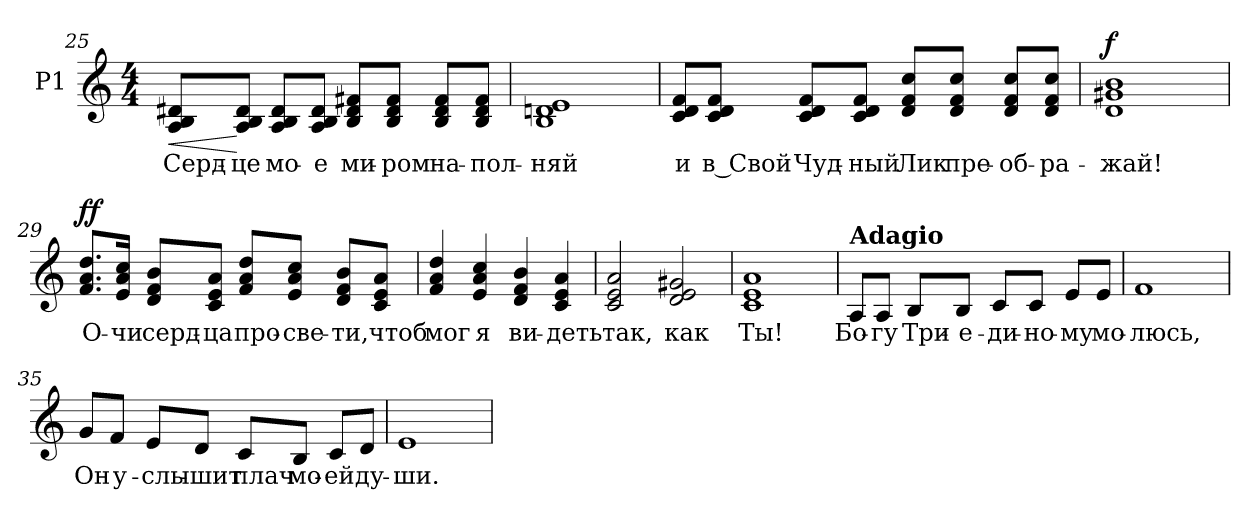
**kern	**text	**dynam
*part1	*part1	*part1
*staff1	*staff1	*staff1
*I"P1	*	*
!!LO:PB:g=z
*clefG2	*	*
*k[]	*	*
*a:	*	*
*M4/4	*	*
=25	=25	=25
!	!LO:LY:b:color=#000000	!LO:HP:b
8Ai/ 8Bi/ 8d#Xi/L	Серд-	<
!	!LO:LY:b:color=#000000	!
8Ai/ 8Bi/ 8d#i/J	-це	[
!	!LO:LY:b:color=#000000	!
8Ai/ 8Bi/ 8d#i/L	мо-	.
!	!LO:LY:b:color=#000000	!
8Ai/ 8Bi/ 8d#i/J	-е	.
!	!LO:LY:b:color=#000000	!
8Bi/ 8d#i/ 8f#Xi/L	ми-	.
!	!LO:LY:b:color=#000000	!
8Bi/ 8d#i/ 8f#i/J	-ром	.
!	!LO:LY:b:color=#000000	!
8Bi/ 8d#i/ 8f#i/L	на-	.
!	!LO:LY:b:color=#000000	!
8Bi/ 8d#i/ 8f#i/J	-пол-	.
=26	=26	=26
!	!LO:LY:b:color=#000000	!
1Bi 1dni 1ei	-няй	.
=27	=27	=27
!	!LO:LY:b:color=#000000	!
8ci/ 8di/ 8fi/L	и	.
!	!LO:LY:b:color=#000000	!
8ci/ 8di/ 8fi/J	в Свой	.
!	!LO:LY:b:color=#000000	!
8ci/ 8di/ 8fi/L	Чуд-	.
!	!LO:LY:b:color=#000000	!
8ci/ 8di/ 8fi/J	-ный	.
!	!LO:LY:b:color=#000000	!
8di/ 8fi/ 8cci/L	Лик	.
!	!LO:LY:b:color=#000000	!
8di/ 8fi/ 8cci/J	пре-	.
!	!LO:LY:b:color=#000000	!
8di/ 8fi/ 8cci/L	-об-	.
!	!LO:LY:b:color=#000000	!
8di/ 8fi/ 8cci/J	-ра-	.
=28	=28	=28
!	!LO:LY:b:color=#000000	!
1di 1g#Xi 1bi	-жай!	f
!!LO:LB:g=z
=29	=29	=29
!	!LO:LY:b:color=#000000	!
8.fi/ 8.ai/ 8.ddi/L	О-	ff
!	!LO:LY:b:color=#000000	!
16ei/ 16ai/ 16cci/Jk	-чи	.
!	!LO:LY:b:color=#000000	!
8di/ 8fi/ 8bi/L	серд-	.
!	!LO:LY:b:color=#000000	!
8ci/ 8ei/ 8ai/J	-ца	.
!	!LO:LY:b:color=#000000	!
8fi/ 8ai/ 8ddi/L	про-	.
!	!LO:LY:b:color=#000000	!
8ei/ 8ai/ 8cci/J	-све-	.
!	!LO:LY:b:color=#000000	!
8di/ 8fi/ 8bi/L	-ти,	.
!	!LO:LY:b:color=#000000	!
8ci/ 8ei/ 8ai/J	чтоб	.
=30	=30	=30
!	!LO:LY:b:color=#000000	!
4fi/ 4ai 4ddi	мог	.
!	!LO:LY:b:color=#000000	!
4ei/ 4ai 4cci	я	.
!	!LO:LY:b:color=#000000	!
4di/ 4fi 4bi	ви-	.
!	!LO:LY:b:color=#000000	!
4ci/ 4ei 4ai	-деть	.
=31	=31	=31
!	!LO:LY:b:color=#000000	!
2ci/ 2ei 2ai	так,	.
!	!LO:LY:b:color=#000000	!
2di/ 2ei 2g#Xi	как	.
=32	=32	=32
!	!LO:LY:b:color=#000000	!
1ci 1ei 1ai	Ты!	.
=33	=33	=33
*MM60	*	*
!LO:TX:a:B:t=Adagio	!	!
!	!LO:LY:b:color=#000000	!
8Ai/L	Бо-	.
!	!LO:LY:b:color=#000000	!
8Ai/J	-гу	.
!	!LO:LY:b:color=#000000	!
8Bi/L	Три-	.
!	!LO:LY:b:color=#000000	!
8Bi/J	-е-	.
!	!LO:LY:b:color=#000000	!
8ci/L	-ди-	.
!	!LO:LY:b:color=#000000	!
8ci/J	-но-	.
!	!LO:LY:b:color=#000000	!
8ei/L	-му	.
!	!LO:LY:b:color=#000000	!
8ei/J	мо-	.
!!LO:LB:g=z
=34	=34	=34
!	!LO:LY:b:color=#000000	!
1fi	-люсь,	.
=35	=35	=35
!	!LO:LY:b:color=#000000	!
8gi/L	Он	.
!	!LO:LY:b:color=#000000	!
8fi/J	у-	.
!	!LO:LY:b:color=#000000	!
8ei/L	-слы-	.
!	!LO:LY:b:color=#000000	!
8di/J	-шит	.
!	!LO:LY:b:color=#000000	!
8ci/L	плач	.
!	!LO:LY:b:color=#000000	!
8Bi/J	мо-	.
!	!LO:LY:b:color=#000000	!
8ci/L	-ей	.
!	!LO:LY:b:color=#000000	!
8di/J	ду-	.
=36	=36	=36
!	!LO:LY:b:color=#000000	!
1ei	-ши.	.
=	=	=
*-	*-	*-
